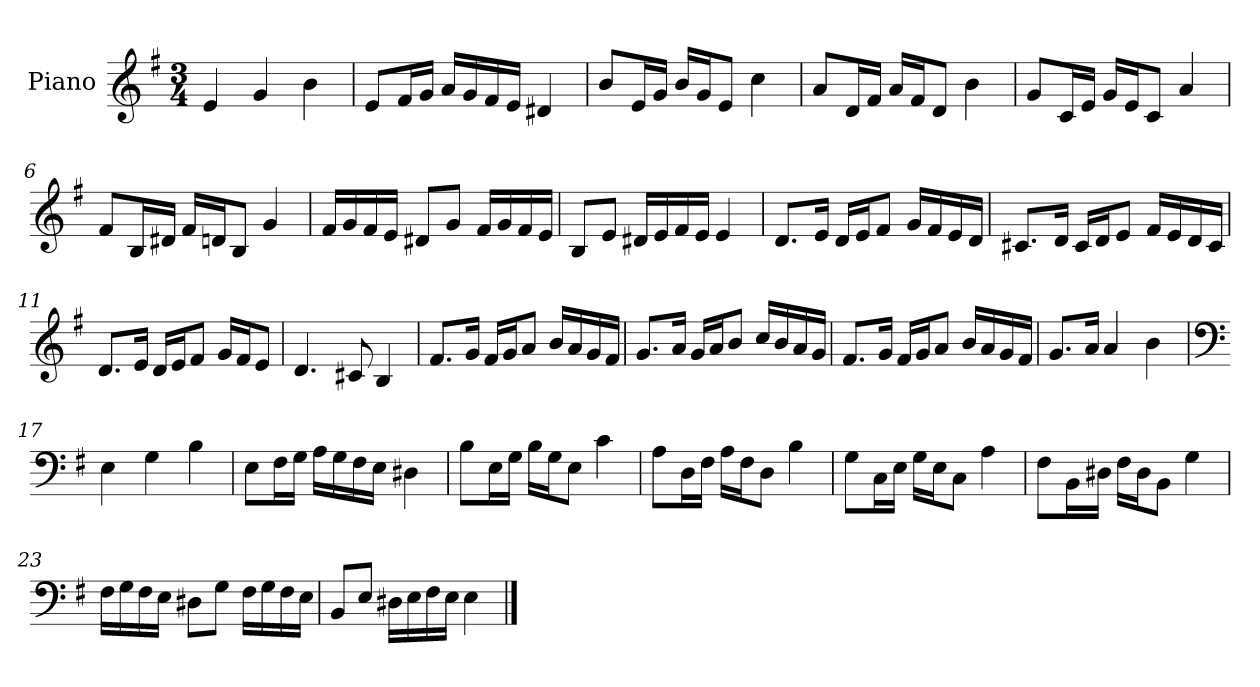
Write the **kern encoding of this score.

**kern
*part1
*staff1
*I"Piano
*I'Pno.
*clefG2
*k[f#]
*M3/4
=1
4e/
4g/
4b\
=2
8e/L
16f#/L
16g/JJ
16a/LL
16g/
16f#/
16e/JJ
4d#X/
=3
8b/L
16e/L
16g/JJ
16b/LL
16g/J
8e/J
4cc\
=4
8a/L
16d/L
16f#/JJ
16a/LL
16f#/J
8d/J
4b\
=5
8g/L
16c/L
16e/JJ
16g/LL
16e/J
8c/J
4a/
=6
8f#/L
16B/L
16d#X/JJ
16f#/LL
16dn/J
8B/J
4g/
!!LO:LB:g=z
=7
16f#/LL
16g/
16f#/
16e/JJ
8d#X/L
8g/J
16f#/LL
16g/
16f#/
16e/JJ
=8
8B/L
8e/J
16d#X/LL
16e/
16f#/
16e/JJ
4e/
=9
8.d/L
16e/Jk
16d/LL
16e/J
8f#/J
16g/LL
16f#/
16e/
16d/JJ
=10
8.c#X/L
16d/Jk
16c#/LL
16d/J
8e/J
16f#/LL
16e/
16d/
16c#/JJ
!!LO:LB:g=z
=11
8.d/L
16e/Jk
16d/LL
16e/J
8f#/J
16g/LL
16f#/J
8e/J
=12
4.d/
8c#X/
4B/
=13
8.f#/L
16g/Jk
16f#/LL
16g/J
8a/J
16b/LL
16a/
16g/
16f#/JJ
=14
8.g/L
16a/Jk
16g/LL
16a/J
8b/J
16cc/LL
16b/
16a/
16g/JJ
=15
8.f#/L
16g/Jk
16f#/LL
16g/J
8a/J
16b/LL
16a/
16g/
16f#/JJ
!!LO:LB:g=z
=16
8.g/L
16a/Jk
4a/
4b\
=17
*clefF4
4E\
4G\
4B\
=18
8E\L
16F#\L
16G\JJ
16A\LL
16G\
16F#\
16E\JJ
4D#X\
=19
8B\L
16E\L
16G\JJ
16B\LL
16G\J
8E\J
4c\
=20
8A\L
16D\L
16F#\JJ
16A\LL
16F#\J
8D\J
4B\
=21
8G\L
16C\L
16E\JJ
16G\LL
16E\J
8C\J
4A\
!!LO:LB:g=z
=22
8F#\L
16BB\L
16D#X\JJ
16F#\LL
16D#\J
8BB\J
4G\
=23
16F#\LL
16G\
16F#\
16E\JJ
8D#X\L
8G\J
16F#\LL
16G\
16F#\
16E\JJ
=24
8BB/L
8E/J
16D#X\LL
16E\
16F#\
16E\JJ
4E\
==
*-
